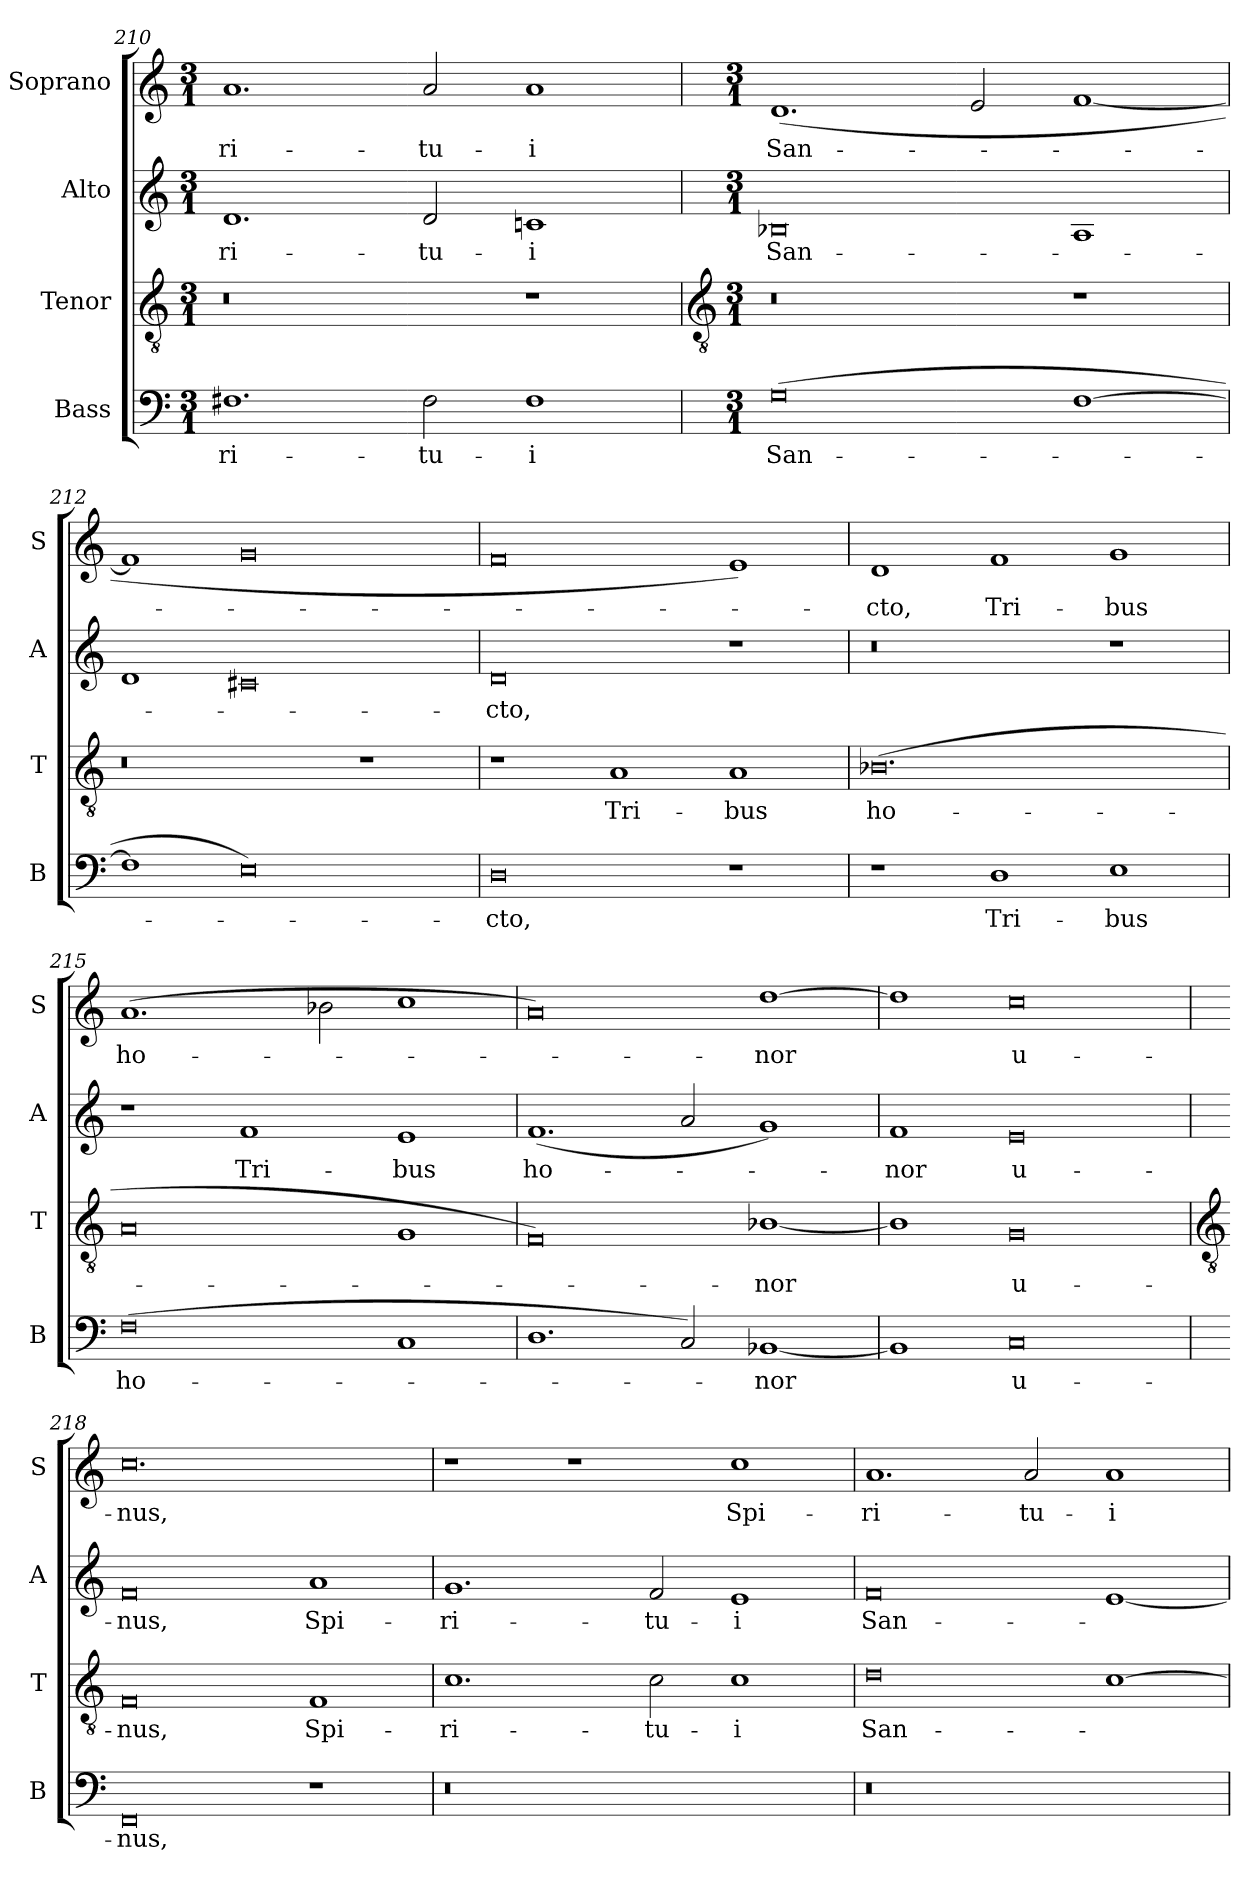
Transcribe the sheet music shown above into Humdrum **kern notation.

**kern	**text	**kern	**text	**kern	**text	**kern	**text
*part4	*part4	*part3	*part3	*part2	*part2	*part1	*part1
*staff4	*staff4	*staff3	*staff3	*staff2	*staff2	*staff1	*staff1
*I"Bass	*	*I"Tenor	*	*I"Alto	*	*I"Soprano	*
*I'B	*	*I'T	*	*I'A	*	*I'S	*
*clefF4	*	*clefGv2	*	*clefG2	*	*clefG2	*
*k[]	*	*k[]	*	*k[]	*	*k[]	*
*C:	*	*C:	*	*C:	*	*C:	*
*M3/1	*	*M3/1	*	*M3/1	*	*M3/1	*
=210	=210	=210	=210	=210	=210	=210	=210
!	!LO:LY:b	!	!	!	!LO:LY:b	!	!LO:LY:b
1.F#X	-ri-	0r	.	1.d	-ri-	1.a	-ri-
!	!LO:LY:b	!	!	!	!LO:LY:b	!	!LO:LY:b
2F#	-tu-	.	.	2d	-tu-	2a	-tu-
!	!LO:LY:b	!	!	!	!LO:LY:b	!	!LO:LY:b
1F#	-i	1r	.	1cn	-i	1a	-i
!!LO:LB:g=z
=211	=211	=211	=211	=211	=211	=211	=211
*	*	*clefGv2	*	*	*	*	*
*M3/1	*	*M3/1	*	*M3/1	*	*M3/1	*
!	!LO:LY:b	!	!	!	!LO:LY:b	!	!LO:LY:b
(>0G	San-	0r	.	0B-X	San-	(<1.d	San-
.	.	.	.	.	.	2e	.
[1F	.	1r	.	1A	.	[1f	.
=212	=212	=212	=212	=212	=212	=212	=212
1F]	.	0r	.	1d	.	1f]	.
0E)	.	.	.	0c#X	.	0g	.
.	.	1r	.	.	.	.	.
=213	=213	=213	=213	=213	=213	=213	=213
!	!LO:LY:b	!	!	!	!LO:LY:b	!	!
0D	cto,	1r	.	0d	cto,	0f	.
!	!	!	!LO:LY:b	!	!	!	!
.	.	1A	Tri-	.	.	.	.
!	!	!	!LO:LY:b	!	!	!	!
1r	.	1A	-bus	1r	.	1e)	.
=214	=214	=214	=214	=214	=214	=214	=214
!	!	!	!LO:LY:b	!	!	!	!LO:LY:b
1r	.	(<0.B-X	ho-	0r	.	1d	cto,
!	!LO:LY:b	!	!	!	!	!	!LO:LY:b
1D	Tri-	.	.	.	.	1f	Tri-
!	!LO:LY:b	!	!	!	!	!	!LO:LY:b
1E	-bus	.	.	1r	.	1g	-bus
=215	=215	=215	=215	=215	=215	=215	=215
!	!LO:LY:b	!	!	!	!	!	!LO:LY:b
(<0F	ho-	0A	.	1r	.	(>1.a	ho-
!	!	!	!	!	!LO:LY:b	!	!
.	.	.	.	1f	Tri-	.	.
.	.	.	.	.	.	2b-X	.
!	!	!	!	!	!LO:LY:b	!	!
1C	.	1G	.	1e	-bus	1cc	.
=216	=216	=216	=216	=216	=216	=216	=216
!	!	!	!	!	!LO:LY:b	!	!
1.D	.	0F)	.	(<1.f	ho-	0a)	.
2C)	.	.	.	2a	.	.	.
!	!LO:LY:b	!	!LO:LY:b	!	!	!	!LO:LY:b
[1BB-X	nor	[1B-X/	nor	1g)	.	[1dd	nor
=217	=217	=217	=217	=217	=217	=217	=217
!	!	!	!	!	!LO:LY:b	!	!
1BB-]	.	1B-/]	.	1f	nor	1dd]	.
!	!LO:LY:b	!	!LO:LY:b	!	!LO:LY:b	!	!LO:LY:b
0C	u-	0G	u-	0e	u-	0cc	u-
!!LO:LB:g=z
=218	=218	=218	=218	=218	=218	=218	=218
*	*	*clefGv2	*	*	*	*	*
!	!LO:LY:b	!	!LO:LY:b	!	!LO:LY:b	!	!LO:LY:b
0FF	-nus,	0F	-nus,	0f	-nus,	0.cc	-nus,
!	!	!	!LO:LY:b	!	!LO:LY:b	!	!
1r	.	1F	Spi-	1a	Spi-	.	.
=219	=219	=219	=219	=219	=219	=219	=219
!	!	!	!LO:LY:b	!	!LO:LY:b	!	!
0r	.	1.c	-ri-	1.g	-ri-	1r	.
.	.	.	.	.	.	1r	.
!	!	!	!LO:LY:b	!	!LO:LY:b	!	!
.	.	2c	-tu-	2f	-tu-	.	.
!	!	!	!LO:LY:b	!	!LO:LY:b	!	!LO:LY:b
1ryy	.	1c	-i	1e	-i	1cc	Spi-
=220	=220	=220	=220	=220	=220	=220	=220
!	!	!	!LO:LY:b	!	!LO:LY:b	!	!LO:LY:b
0r	.	0d	San-	0f	San-	1.a	-ri-
!	!	!	!	!	!	!	!LO:LY:b
.	.	.	.	.	.	2a	-tu-
!	!	!	!	!	!	!	!LO:LY:b
1ryy	.	[1c	.	[1e	.	1a	-i
=	=	=	=	=	=	=	=
*-	*-	*-	*-	*-	*-	*-	*-
